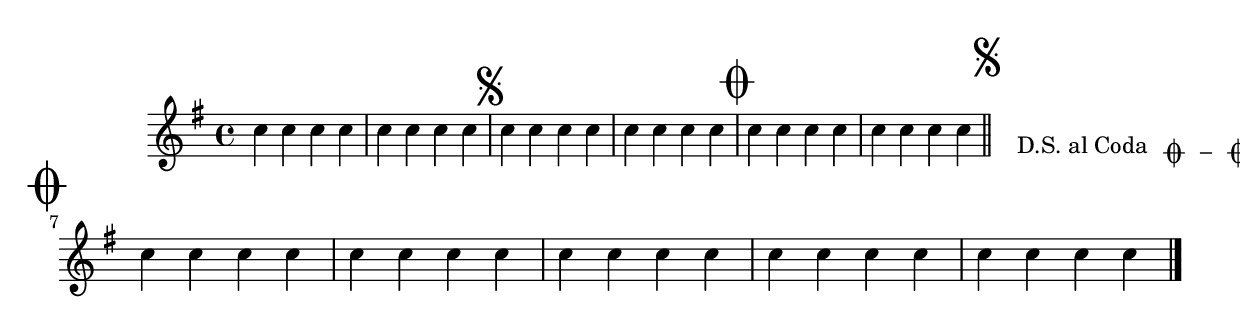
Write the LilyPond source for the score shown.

%% Do not edit this file; it is auto-generated from LSR http://lsr.dsi.unimi.it
%% This file is in the public domain.
%% Tags: repeats, breaks
\version "2.11.35"

\header { texidoc = "
If you want to place an exiting segno sign and add text like \"D.S. al
Coda\" next to it where usually the staff lines are you can use this
snippet. The coda will resume in a new line. Theres a variation
documented in this snippet, where the coda will remain on the same
line.
" }
% begin verbatim
{ 
  \clef treble
  \key g \major
  \time 4/4
  \relative c'' {
    \repeat unfold 2 {
      | c4 c c c
    }
    
    % Set segno sign as rehearsal mark and adjust size if needed
    % \once \override Score.RehearsalMark #'font-size = #3
    \mark \markup { \musicglyph #"scripts.segno" }
    \repeat unfold 2 {
      | c4 c c c
    }
    
    % Set coda sign as rehearsal mark and adjust size if needed
    \once \override Score.RehearsalMark #'font-size = #4
    \mark \markup { \musicglyph #"scripts.coda" }
    \repeat unfold 2 {
      | c4 c c c
    }
    
    % Should Coda be on anew line?
    % Coda NOT on new line: use \nobreak
    % Coda on new line: DON'T use \nobreak
    % \noBreak
    
    \bar "||"
    
    % Set segno sign as rehearsal mark and adjust size if needed
    \once \override Score.RehearsalMark #'break-visibility = #begin-of-line-invisible
    % \once \override Score.RehearsalMark #'font-size = #3
    \mark \markup { \musicglyph #"scripts.segno" }
    
    % Here begins the trickery! 
    % \cadenzaOn will suppress the bar count and \stopStaff removes the staff lines.
    \cadenzaOn 
      \stopStaff 
        % Some examples of possible text-displays 
        
        % text line-aligned
        % ==================
        % Move text to the desired position
        % \once \override TextScript #'extra-offset = #'( 2 . -3.5 )
        % | s1*0^\markup { D.S. al Coda } }
        
        % text center-aligned
        % ====================
        % Move text to the desired position
        % \once \override TextScript #'extra-offset = #'( 6 . -5.0 )
        % | s1*0^\markup { \center-align { D.S. "al Coda" } }
        
        % text and symbols center-aligned
        % ===============================
        % Move text to the desired position and tweak spacing for optimum text alignment
        \once \override TextScript #'extra-offset = #'( 8 . -5.5 )
        \once \override TextScript #'word-space = #1.5
        | s1*0^\markup { \center-align { "D.S. al Coda" \line { \musicglyph #"scripts.coda" \musicglyph #"scripts.tenuto" \musicglyph #"scripts.coda"} } }
        
        % Increasing the unfold counter will expand the staff-free space
        \repeat unfold 4 {
          s4 s4 s4 s4
          \bar ""
        }
        % Resume bar count and show staff lines again
     \startStaff
   \cadenzaOff
   
   % Should Coda be on new line?
   % Coda NOT on new line: DON'T use \break
   % Coda on new line: use \break
   \break 
   
   % Show up, you clef and key!
   \once \override Staff.KeySignature #'break-visibility = #end-of-line-invisible
   \once \override Staff.Clef #'break-visibility = #end-of-line-invisible

   % Set coda sign as rehearsal mark and adjust size and position
   
   % Put the coda sign ontop of the (treble-)clef dependend on coda's line-position
      
     % Coda NOT on new line, use this:
     % \once \override Score.RehearsalMark #'extra-offset = #'( -2 . 1.75 )
     
     % Coda on new line, use this:
     \once \override Score.RehearsalMark #'extra-offset = #'( -8.42 . 1.75 )
   
   \once \override Score.RehearsalMark #'font-size = #5
   \mark \markup { \musicglyph #"scripts.coda" }

   % The coda
   \repeat unfold 5 {
      | c4 c c c
    }
    \bar"|."
  }
}
